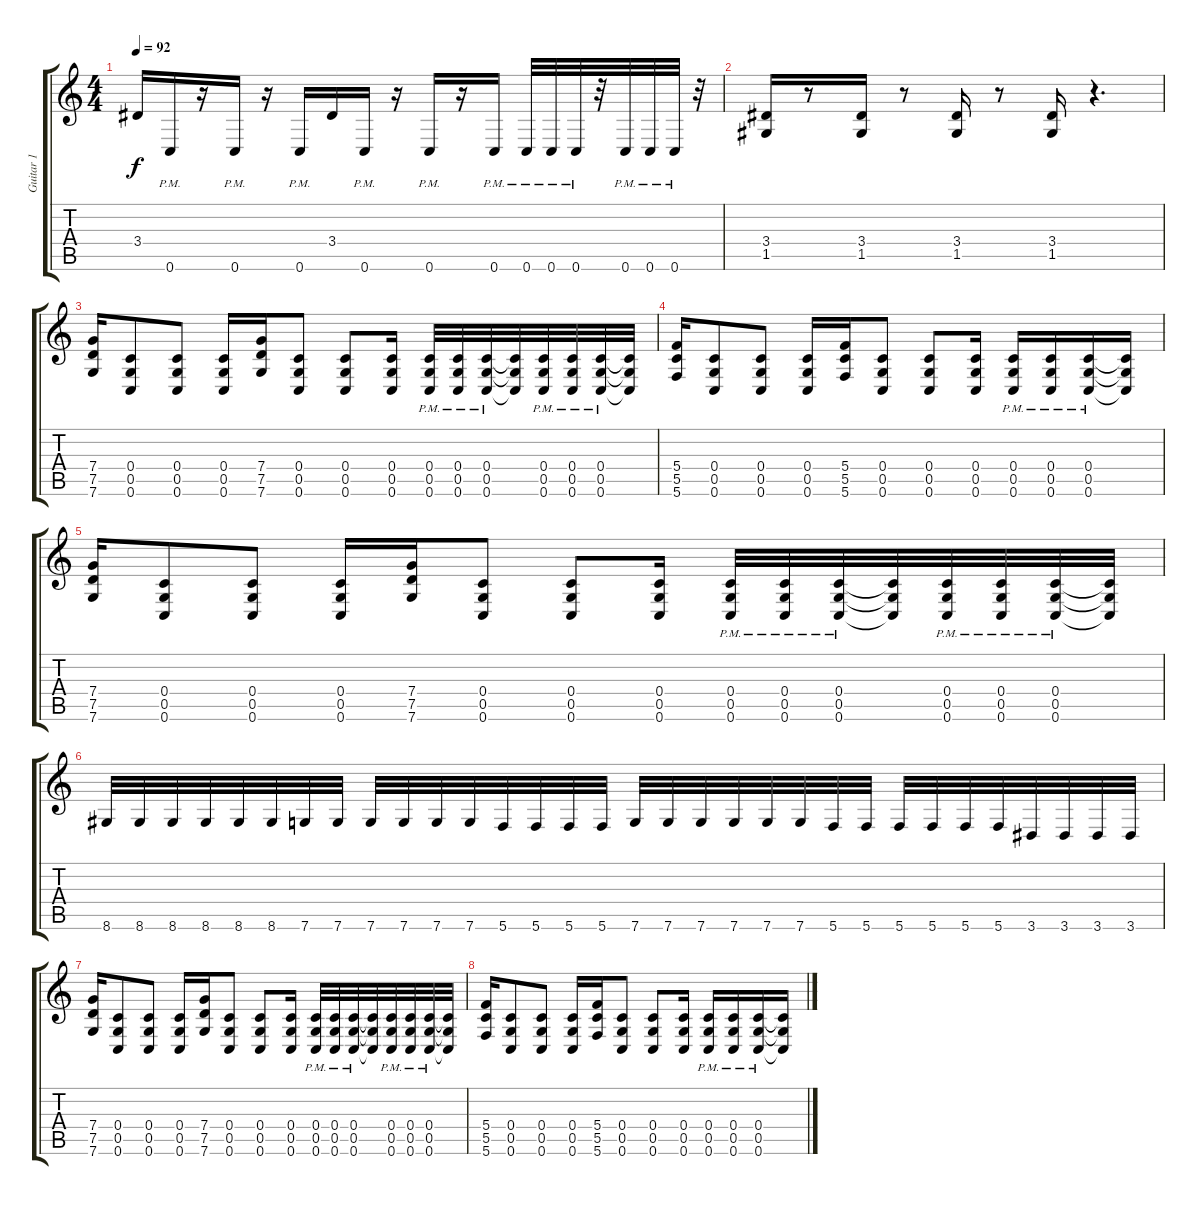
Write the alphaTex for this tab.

\track ("Guitar 1" "Guitar 1") {instrument distortionguitar}
\staff {score tabs}
\tuning (D4 A3 F3 C3 G2 C2) {hide}
\ts (4 4)
\tempo 92
\clef g2
\ks c
3.4.16{dy f} 0.6{pm}.16 r.16 0.6{pm}.16 r.16 0.6{pm}.16 3.4.16 0.6{pm}.16 r.16 0.6{pm}.16 r.16 0.6{pm}.16 0.6{pm}.32 0.6{pm}.32 0.6{pm}.32 r.32 0.6{pm}.32 0.6{pm}.32 0.6{pm}.32 r.32 |
(3.4 1.5).16 r.8 (3.4 1.5).16 r.8 (3.4 1.5).16 r.8 (3.4 1.5).16 r.4{d} |
(7.4 7.5 7.6).16 (0.4 0.5 0.6).8 (0.4 0.5 0.6).8 (0.4 0.5 0.6).16 (7.4 7.5 7.6).16 (0.4 0.5 0.6).8 (0.4 0.5 0.6).8 (0.4 0.5 0.6).16 (0.4{pm} 0.5{pm} 0.6{pm}).32 (0.4{pm} 0.5{pm} 0.6{pm}).32 (0.4{pm} 0.5{pm} 0.6{pm}).32 (0.4{t} 0.5{t} 0.6{t}).32 (0.4{pm} 0.5{pm} 0.6{pm}).32 (0.4{pm} 0.5{pm} 0.6{pm}).32 (0.4{pm} 0.5{pm} 0.6{pm}).32 (0.4{t} 0.5{t} 0.6{t}).32 |
(5.4 5.5 5.6).16 (0.4 0.5 0.6).8 (0.4 0.5 0.6).8 (0.4 0.5 0.6).16 (5.4 5.5 5.6).16 (0.4 0.5 0.6).8 (0.4 0.5 0.6).8 (0.4 0.5 0.6).16 (0.4{pm} 0.5{pm} 0.6{pm}).16 (0.4{pm} 0.5{pm} 0.6{pm}).16 (0.4{pm} 0.5{pm} 0.6{pm}).16 (0.4{t} 0.5{t} 0.6{t}).16 |
(7.4 7.5 7.6).16 (0.4 0.5 0.6).8 (0.4 0.5 0.6).8 (0.4 0.5 0.6).16 (7.4 7.5 7.6).16 (0.4 0.5 0.6).8 (0.4 0.5 0.6).8 (0.4 0.5 0.6).16 (0.4{pm} 0.5{pm} 0.6{pm}).32 (0.4{pm} 0.5{pm} 0.6{pm}).32 (0.4{pm} 0.5{pm} 0.6{pm}).32 (0.4{t} 0.5{t} 0.6{t}).32 (0.4{pm} 0.5{pm} 0.6{pm}).32 (0.4{pm} 0.5{pm} 0.6{pm}).32 (0.4{pm} 0.5{pm} 0.6{pm}).32 (0.4{t} 0.5{t} 0.6{t}).32 |
8.6.32 8.6.32 8.6.32 8.6.32 8.6.32 8.6.32 7.6.32 7.6.32 7.6.32 7.6.32 7.6.32 7.6.32 5.6.32 5.6.32 5.6.32 5.6.32 7.6.32 7.6.32 7.6.32 7.6.32 7.6.32 7.6.32 5.6.32 5.6.32 5.6.32 5.6.32 5.6.32 5.6.32 3.6.32 3.6.32 3.6.32 3.6.32 |
(7.4 7.5 7.6).16 (0.4 0.5 0.6).8 (0.4 0.5 0.6).8 (0.4 0.5 0.6).16 (7.4 7.5 7.6).16 (0.4 0.5 0.6).8 (0.4 0.5 0.6).8 (0.4 0.5 0.6).16 (0.4{pm} 0.5{pm} 0.6{pm}).32 (0.4{pm} 0.5{pm} 0.6{pm}).32 (0.4{pm} 0.5{pm} 0.6{pm}).32 (0.4{t} 0.5{t} 0.6{t}).32 (0.4{pm} 0.5{pm} 0.6{pm}).32 (0.4{pm} 0.5{pm} 0.6{pm}).32 (0.4{pm} 0.5{pm} 0.6{pm}).32 (0.4{t} 0.5{t} 0.6{t}).32 |
(5.4 5.5 5.6).16 (0.4 0.5 0.6).8 (0.4 0.5 0.6).8 (0.4 0.5 0.6).16 (5.4 5.5 5.6).16 (0.4 0.5 0.6).8 (0.4 0.5 0.6).8 (0.4 0.5 0.6).16 (0.4{pm} 0.5{pm} 0.6{pm}).16 (0.4{pm} 0.5{pm} 0.6{pm}).16 (0.4{pm} 0.5{pm} 0.6{pm}).16 (0.4{t} 0.5{t} 0.6{t}).16
